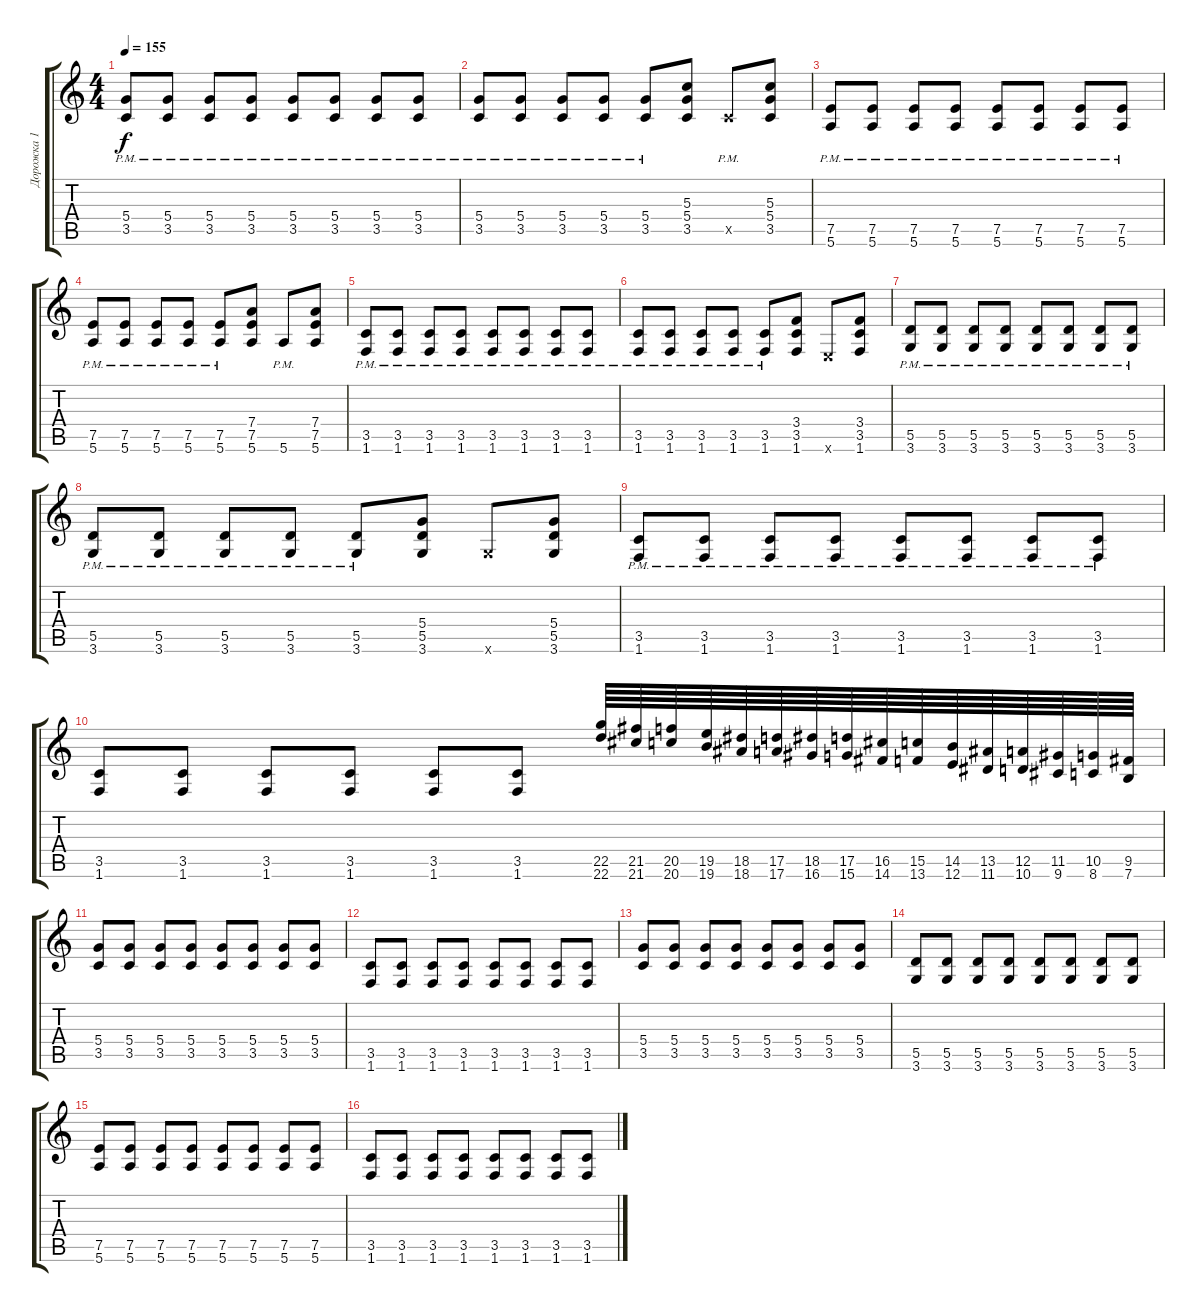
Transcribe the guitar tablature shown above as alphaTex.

\track ("Дорожка 1" "Дорожка 1") {instrument distortionguitar}
\staff {score tabs}
\tuning (E4 B3 G3 D3 A2 E2) {hide}
\ts (4 4)
\tempo 155
\clef g2
\ks c
(5.4{pm} 3.5{pm}).8{dy f} (5.4{pm} 3.5{pm}).8 (5.4{pm} 3.5{pm}).8 (5.4{pm} 3.5{pm}).8 (5.4{pm} 3.5{pm}).8 (5.4{pm} 3.5{pm}).8 (5.4{pm} 3.5{pm}).8 (5.4{pm} 3.5{pm}).8 |
(5.4{pm} 3.5{pm}).8 (5.4{pm} 3.5{pm}).8 (5.4{pm} 3.5{pm}).8 (5.4{pm} 3.5{pm}).8 (5.4{pm} 3.5{pm}).8 (5.3 5.4 3.5).8 3.5{pm x}.8 (5.3 5.4 3.5).8 |
(7.5{pm} 5.6).8 (7.5{pm} 5.6).8 (7.5{pm} 5.6).8 (7.5{pm} 5.6).8 (7.5{pm} 5.6).8 (7.5{pm} 5.6).8 (7.5{pm} 5.6).8 (7.5{pm} 5.6).8 |
(7.5{pm} 5.6).8 (7.5{pm} 5.6).8 (7.5{pm} 5.6).8 (7.5{pm} 5.6).8 (7.5{pm} 5.6).8 (7.4 7.5 5.6).8 5.6{pm}.8 (7.4 7.5 5.6).8 |
(3.5{pm} 1.6{pm}).8 (3.5{pm} 1.6{pm}).8 (3.5{pm} 1.6{pm}).8 (3.5{pm} 1.6{pm}).8 (3.5{pm} 1.6{pm}).8 (3.5{pm} 1.6{pm}).8 (3.5{pm} 1.6{pm}).8 (3.5{pm} 1.6{pm}).8 |
(3.5{pm} 1.6{pm}).8 (3.5{pm} 1.6{pm}).8 (3.5{pm} 1.6{pm}).8 (3.5{pm} 1.6{pm}).8 (3.5{pm} 1.6{pm}).8 (3.4 3.5 1.6).8 0.6{x}.8 (3.4 3.5 1.6).8 |
(5.5{pm} 3.6{pm}).8 (5.5{pm} 3.6{pm}).8 (5.5{pm} 3.6{pm}).8 (5.5{pm} 3.6{pm}).8 (5.5{pm} 3.6{pm}).8 (5.5{pm} 3.6{pm}).8 (5.5{pm} 3.6{pm}).8 (5.5{pm} 3.6{pm}).8 |
(5.5{pm} 3.6{pm}).8 (5.5{pm} 3.6{pm}).8 (5.5{pm} 3.6{pm}).8 (5.5{pm} 3.6{pm}).8 (5.5{pm} 3.6{pm}).8 (5.4 5.5 3.6).8 3.6{x}.8 (5.4 5.5 3.6).8 |
(3.5{pm} 1.6{pm}).8 (3.5{pm} 1.6{pm}).8 (3.5{pm} 1.6{pm}).8 (3.5{pm} 1.6{pm}).8 (3.5{pm} 1.6{pm}).8 (3.5{pm} 1.6{pm}).8 (3.5{pm} 1.6{pm}).8 (3.5{pm} 1.6{pm}).8 |
(3.5 1.6).8 (3.5 1.6).8 (3.5 1.6).8 (3.5 1.6).8 (3.5 1.6).8 (3.5 1.6).8 (22.5 22.6).64 (21.5 21.6).64 (20.5 20.6).64 (19.5 19.6).64 (18.5 18.6).64 (17.5 17.6).64 (18.5 16.6).64 (17.5 15.6).64 (16.5 14.6).64 (15.5 13.6).64 (14.5 12.6).64 (13.5 11.6).64 (12.5 10.6).64 (11.5 9.6).64 (10.5 8.6).64 (9.5 7.6).64 |
(5.4 3.5).8 (5.4 3.5).8 (5.4 3.5).8 (5.4 3.5).8 (5.4 3.5).8 (5.4 3.5).8 (5.4 3.5).8 (5.4 3.5).8 |
(3.5 1.6).8 (3.5 1.6).8 (3.5 1.6).8 (3.5 1.6).8 (3.5 1.6).8 (3.5 1.6).8 (3.5 1.6).8 (3.5 1.6).8 |
(5.4 3.5).8 (5.4 3.5).8 (5.4 3.5).8 (5.4 3.5).8 (5.4 3.5).8 (5.4 3.5).8 (5.4 3.5).8 (5.4 3.5).8 |
(5.5 3.6).8 (5.5 3.6).8 (5.5 3.6).8 (5.5 3.6).8 (5.5 3.6).8 (5.5 3.6).8 (5.5 3.6).8 (5.5 3.6).8 |
(7.5 5.6).8 (7.5 5.6).8 (7.5 5.6).8 (7.5 5.6).8 (7.5 5.6).8 (7.5 5.6).8 (7.5 5.6).8 (7.5 5.6).8 |
(3.5 1.6).8 (3.5 1.6).8 (3.5 1.6).8 (3.5 1.6).8 (3.5 1.6).8 (3.5 1.6).8 (3.5 1.6).8 (3.5 1.6).8
